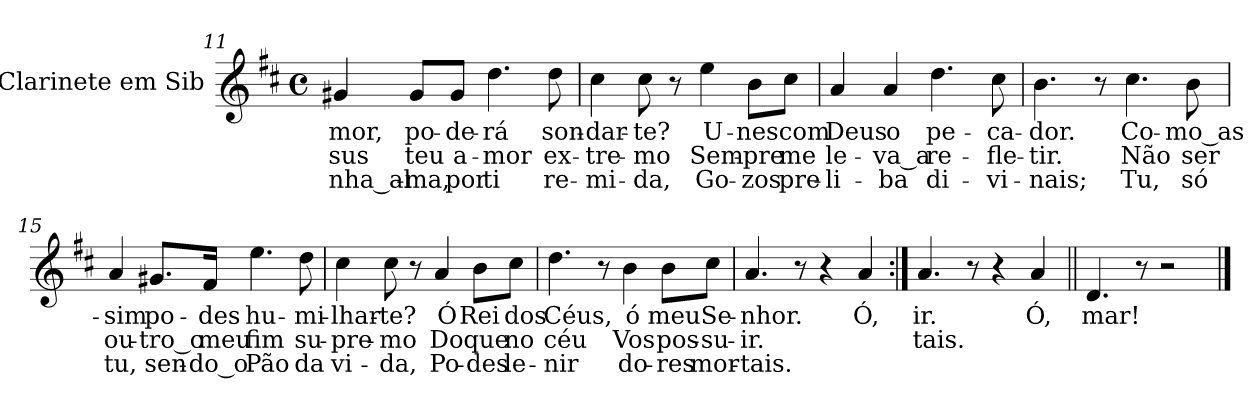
**kern	**text	**text	**text
*part1	*part1	*part1	*part1
*staff1	*staff1	*staff1	*staff1
*I"Clarinete em Sib	*	*	*
*I'Cl.	*	*	*
*clefG2	*	*	*
*ITrd1c2	*	*	*
*k[]	*	*	*
*C:	*	*	*
*M4/4	*	*	*
*met(c)	*	*	*
=11	=11	=11	=11
!	!LO:LY:b:color=#000000	!LO:LY:b:color=#000000	!LO:LY:b:color=#000000
4f#Xi/	-mor,	-sus	-nha_al-
!	!LO:LY:b:color=#000000	!LO:LY:b:color=#000000	!LO:LY:b:color=#000000
8f#i/L	po-	teu	-ma,
!	!LO:LY:b:color=#000000	!LO:LY:b:color=#000000	!LO:LY:b:color=#000000
8f#i/J	-de-	a-	por
!	!LO:LY:b:color=#000000	!LO:LY:b:color=#000000	!LO:LY:b:color=#000000
4.cci\	-rá	-mor	ti
!	!LO:LY:b:color=#000000	!LO:LY:b:color=#000000	!LO:LY:b:color=#000000
8cci\	son-	ex-	re-
=12	=12	=12	=12
!	!LO:LY:b:color=#000000	!LO:LY:b:color=#000000	!LO:LY:b:color=#000000
4bi\	-dar-	-tre-	-mi-
!	!LO:LY:b:color=#000000	!LO:LY:b:color=#000000	!LO:LY:b:color=#000000
8bi\	-te?	-mo	-da,
8r	.	.	.
!	!LO:LY:b:color=#000000	!LO:LY:b:color=#000000	!LO:LY:b:color=#000000
4ddi\	U-	Sem-	Go-
!	!LO:LY:b:color=#000000	!LO:LY:b:color=#000000	!LO:LY:b:color=#000000
8ai\L	-nes	-pre	-zos
!	!LO:LY:b:color=#000000	!LO:LY:b:color=#000000	!LO:LY:b:color=#000000
8bi\J	com	me	pre-
=13	=13	=13	=13
!	!LO:LY:b:color=#000000	!LO:LY:b:color=#000000	!LO:LY:b:color=#000000
4gi/	Deus	le-	-li-
!	!LO:LY:b:color=#000000	!LO:LY:b:color=#000000	!LO:LY:b:color=#000000
4gi/	o	-va_a	-ba
!	!LO:LY:b:color=#000000	!LO:LY:b:color=#000000	!LO:LY:b:color=#000000
4.cci\	pe-	re-	di-
!	!LO:LY:b:color=#000000	!LO:LY:b:color=#000000	!LO:LY:b:color=#000000
8bi\	-ca-	-fle-	-vi-
=14	=14	=14	=14
!	!LO:LY:b:color=#000000	!LO:LY:b:color=#000000	!LO:LY:b:color=#000000
4.ai\	-dor.	-tir.	-nais;
8r	.	.	.
!	!LO:LY:b:color=#000000	!LO:LY:b:color=#000000	!LO:LY:b:color=#000000
4.bi\	Co-	Não	Tu,
!	!LO:LY:b:color=#000000	!LO:LY:b:color=#000000	!LO:LY:b:color=#000000
8ai\	-mo_as-	ser	só
!!LO:LB:g=z
=15	=15	=15	=15
!	!LO:LY:b:color=#000000	!LO:LY:b:color=#000000	!LO:LY:b:color=#000000
4gi/	-sim	ou-	tu,
!	!LO:LY:b:color=#000000	!LO:LY:b:color=#000000	!LO:LY:b:color=#000000
8.f#Xi/L	po-	-tro_o	sen-
!	!LO:LY:b:color=#000000	!LO:LY:b:color=#000000	!LO:LY:b:color=#000000
16ei/Jk	-des	meu	-do_o
!	!LO:LY:b:color=#000000	!LO:LY:b:color=#000000	!LO:LY:b:color=#000000
4.ddi\	hu-	fim	Pão
!	!LO:LY:b:color=#000000	!LO:LY:b:color=#000000	!LO:LY:b:color=#000000
8cci\	-mi-	su-	da
=16	=16	=16	=16
!	!LO:LY:b:color=#000000	!LO:LY:b:color=#000000	!LO:LY:b:color=#000000
4bi\	-lhar-	-pre-	vi-
!	!LO:LY:b:color=#000000	!LO:LY:b:color=#000000	!LO:LY:b:color=#000000
8bi\	-te?	-mo	-da,
8r	.	.	.
!	!LO:LY:b:color=#000000	!LO:LY:b:color=#000000	!LO:LY:b:color=#000000
4gi/	Ó	Do	Po-
!	!LO:LY:b:color=#000000	!LO:LY:b:color=#000000	!LO:LY:b:color=#000000
8ai\L	Rei	que	-des
!	!LO:LY:b:color=#000000	!LO:LY:b:color=#000000	!LO:LY:b:color=#000000
8bi\J	dos	no	le-
=17	=17	=17	=17
!	!LO:LY:b:color=#000000	!LO:LY:b:color=#000000	!LO:LY:b:color=#000000
4.cci\	Céus,	céu	-nir
8r	.	.	.
!	!LO:LY:b:color=#000000	!LO:LY:b:color=#000000	!LO:LY:b:color=#000000
4ai\	ó	Vos	do-
!	!LO:LY:b:color=#000000	!LO:LY:b:color=#000000	!LO:LY:b:color=#000000
8ai\L	meu	pos-	-res
!	!LO:LY:b:color=#000000	!LO:LY:b:color=#000000	!LO:LY:b:color=#000000
8bi\J	Se-	-su-	mor-
!!LO:LB:g=z
=18	=18	=18	=18
!	!LO:LY:b:color=#000000	!LO:LY:b:color=#000000	!LO:LY:b:color=#000000
4.gi/	-nhor.	-ir.	-tais.
8r	.	.	.
4r	.	.	.
!	!LO:LY:b:color=#000000	!	!
4gi/	Ó,	.	.
=19:|!	=19:|!	=19:|!	=19:|!
!	!LO:LY:b:color=#000000	!LO:LY:b:color=#000000	!
4.gi/	ir.	tais.	.
8r	.	.	.
4r	.	.	.
!	!LO:LY:b:color=#000000	!	!
4gi/	Ó,	.	.
=20||	=20||	=20||	=20||
!	!LO:LY:b:color=#000000	!	!
4.ci/	mar!	.	.
8r	.	.	.
2r	.	.	.
==	==	==	==
*-	*-	*-	*-
